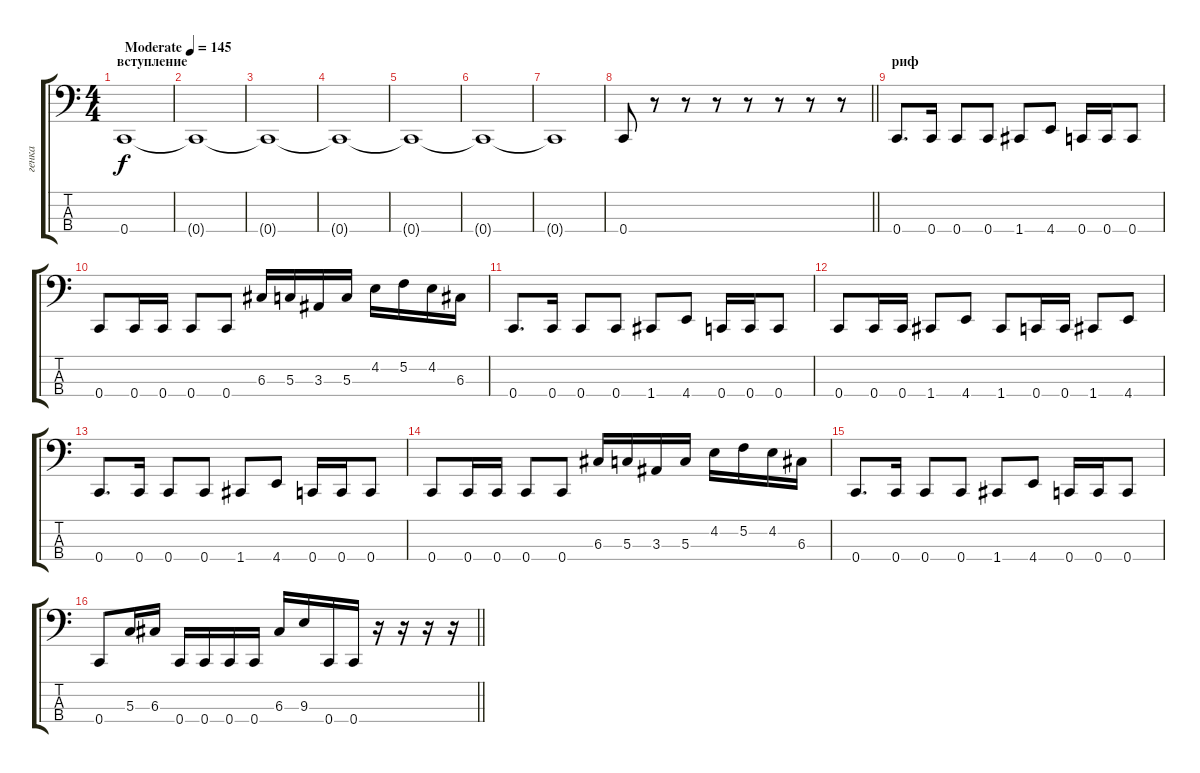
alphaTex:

\track ("генка" "генка") {instrument electricbasspick}
\staff {score tabs}
\tuning (F3 C2 G1 C1) {hide}
\ts (4 4)
\section ("" "вступление")
\tempo (145 "Moderate")
\clef f4
\ks c
0.4.1{dy f instrument electricbasspick} |
0.4{t}.1 |
0.4{t}.1 |
0.4{t}.1 |
0.4{t}.1 |
0.4{t}.1 |
0.4{t}.1 |
\barLineRight lightlight
0.4.8 r.8 r.8 r.8 r.8 r.8 r.8 r.8 |
\section ("" "риф")
0.4.8{d} 0.4.16 0.4.8 0.4.8 1.4.8 4.4.8 0.4.16 0.4.16 0.4.8 |
0.4.8 0.4.16 0.4.16 0.4.8 0.4.8 6.3.16 5.3.16 3.3.16 5.3.16 4.2.16 5.2.16 4.2.16 6.3.16 |
0.4.8{d} 0.4.16 0.4.8 0.4.8 1.4.8 4.4.8 0.4.16 0.4.16 0.4.8 |
0.4.8 0.4.16 0.4.16 1.4.8 4.4.8 1.4.8 0.4.16 0.4.16 1.4.8 4.4.8 |
0.4.8{d} 0.4.16 0.4.8 0.4.8 1.4.8 4.4.8 0.4.16 0.4.16 0.4.8 |
0.4.8 0.4.16 0.4.16 0.4.8 0.4.8 6.3.16 5.3.16 3.3.16 5.3.16 4.2.16 5.2.16 4.2.16 6.3.16 |
0.4.8{d} 0.4.16 0.4.8 0.4.8 1.4.8 4.4.8 0.4.16 0.4.16 0.4.8 |
\barLineRight lightlight
0.4.8 5.3.16 6.3.16 0.4.16 0.4.16 0.4.16 0.4.16 6.3.16 9.3.16 0.4.16 0.4.16 r.16 r.16 r.16 r.16
